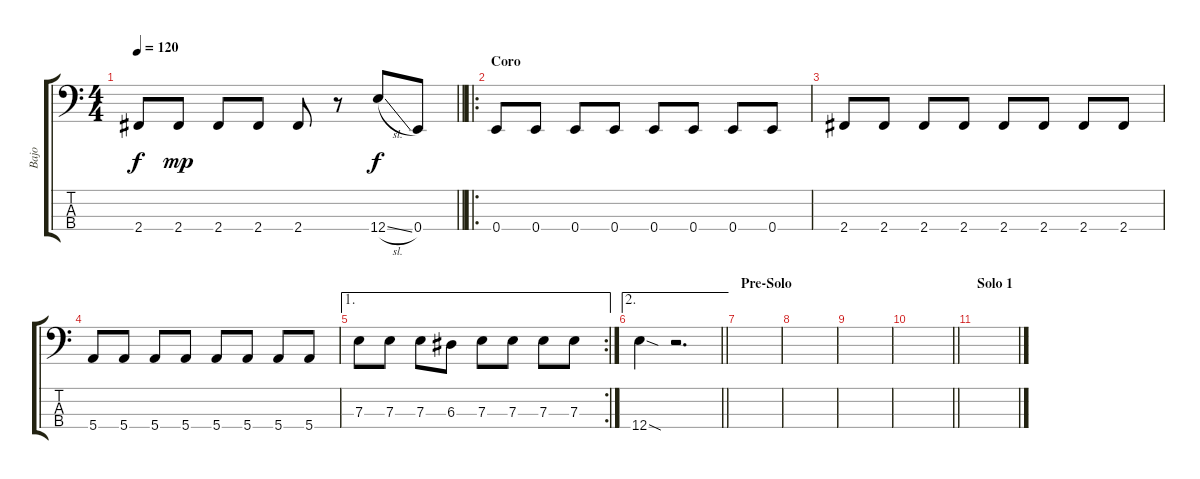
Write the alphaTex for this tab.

\track ("Bajo" "Bajo") {instrument slapbass1}
\staff {score tabs}
\tuning (G2 D2 A1 E1) {hide}
\ts (4 4)
\tempo 120
\clef f4
\barLineRight lightlight
\ks c
2.4.8{dy f} 2.4.8{dy mp} 2.4.8 2.4.8 2.4.8 r.8 12.4{sl}.8{dy f} 0.4.8 |
\ro
\section ("" "Coro")
0.4.8 0.4.8 0.4.8 0.4.8 0.4.8 0.4.8 0.4.8 0.4.8 |
2.4.8 2.4.8 2.4.8 2.4.8 2.4.8 2.4.8 2.4.8 2.4.8 |
5.4.8 5.4.8 5.4.8 5.4.8 5.4.8 5.4.8 5.4.8 5.4.8 |
\ae 1
\rc 2
7.3.8 7.3.8 7.3.8 6.3.8 7.3.8 7.3.8 7.3.8 7.3.8 |
\ae 2
\barLineRight lightlight
12.4{sod}.4 r.2{d} |
\section ("" "Pre-Solo")
|
|
|
\barLineRight lightlight
|
\section ("" "Solo 1")
